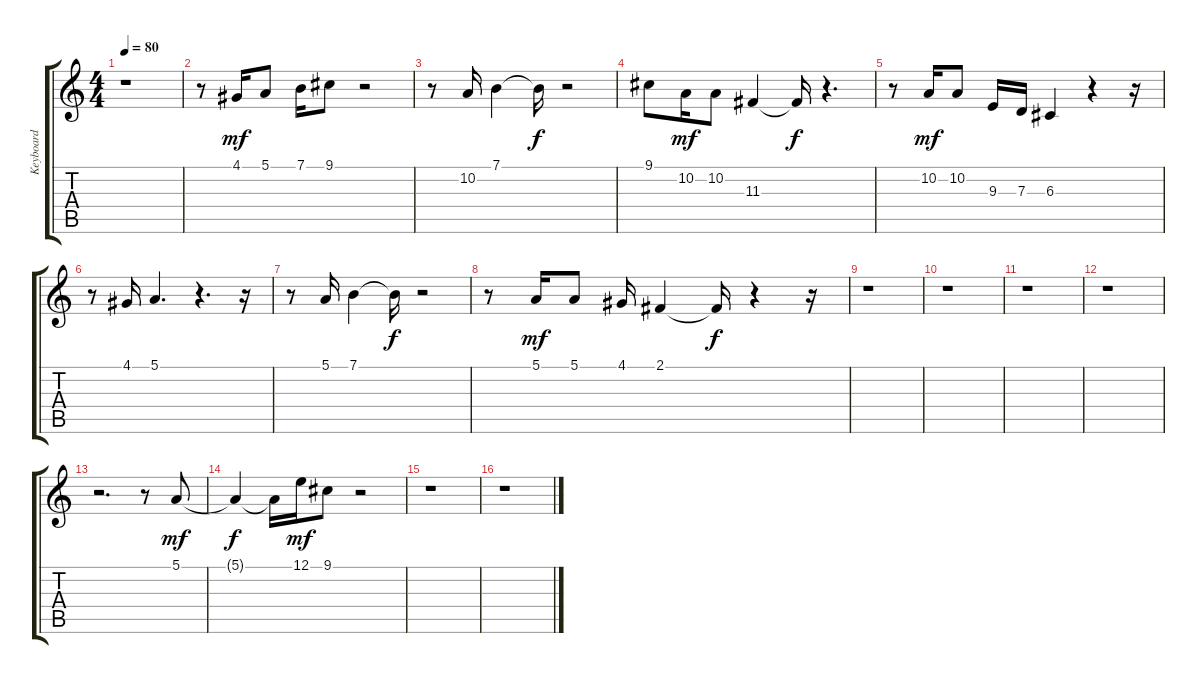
\track ("Keyboard" "Keyboard") {instrument synthvoice}
\staff {score tabs}
\tuning (E4 B3 G3 D3 A2 E2) {hide}
\ts (4 4)
\tempo 80
\clef g2
\ks c
r.1{dy mf} |
r.8 4.1.16 5.1.8 7.1.16 9.1.8 r.2 |
r.8 10.2.16 7.1.4 7.1{t}.16{dy f} r.2 |
9.1.8 10.2.16{dy mf} 10.2.8 11.3.4 11.3{t}.16{dy f} r.4{d} |
r.8 10.2.16{dy mf} 10.2.8 9.3.16 7.3.16 6.3.4 r.4 r.16 |
r.8 4.1.16 5.1.4{d} r.4{d} r.16 |
r.8 5.1.16 7.1.4 7.1{t}.16{dy f} r.2 |
r.8 5.1.16{dy mf} 5.1.8 4.1.16 2.1.4 2.1{t}.16{dy f} r.4 r.16 |
r.1 |
r.1 |
r.1 |
r.1 |
r.2{d} r.8 5.1.8{dy mf} |
5.1{t}.4{dy f} 5.1{t}.16 12.1.16{dy mf} 9.1.8 r.2 |
r.1 |
r.1
